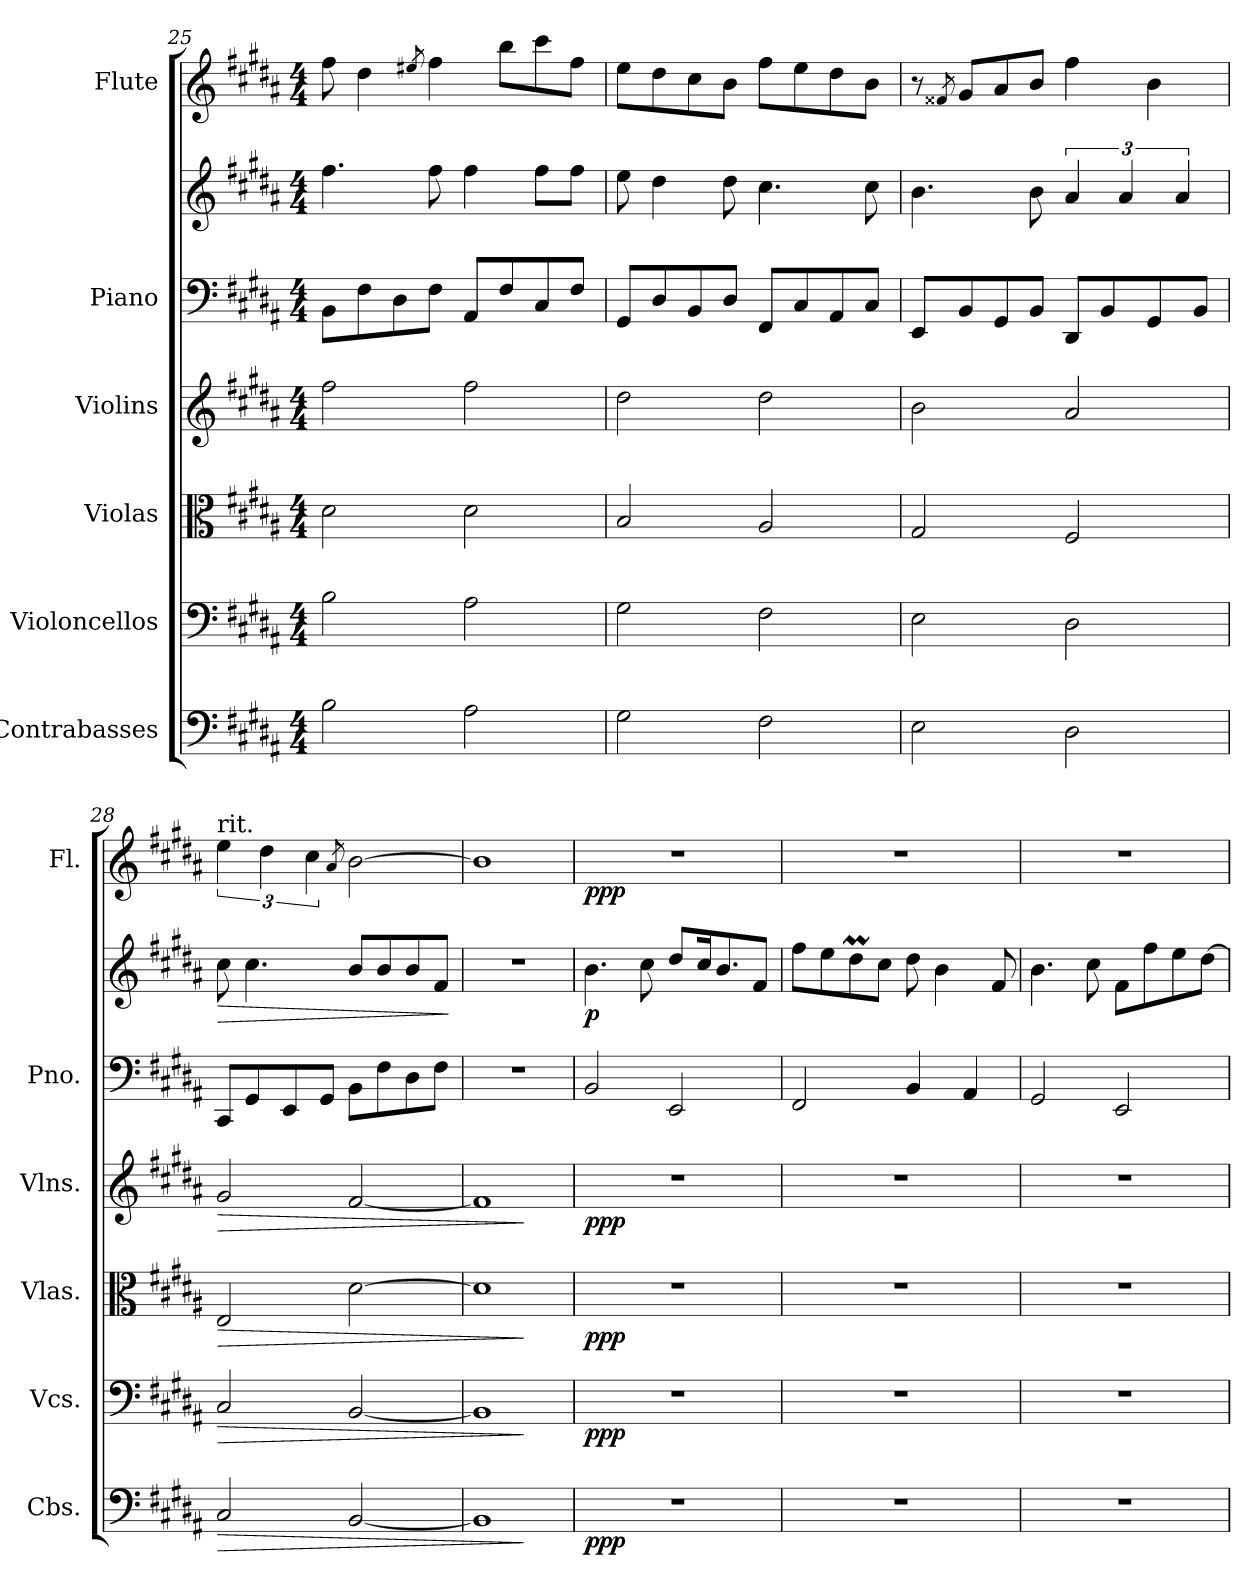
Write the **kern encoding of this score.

**kern	**dynam	**kern	**dynam	**kern	**dynam	**kern	**dynam	**kern	**kern	**dynam	**kern	**dynam
*part6	*part6	*part5	*part5	*part4	*part4	*part3	*part3	*part2	*part2	*part2	*part1	*part1
*staff7	*staff7	*staff6	*staff6	*staff5	*staff5	*staff4	*staff4	*staff3	*staff2	*staff2/3	*staff1	*staff1
*I"Contrabasses	*	*I"Violoncellos	*	*I"Violas	*	*I"Violins	*	*I"Piano	*	*	*I"Flute	*
*I'Cbs.	*	*I'Vcs.	*	*I'Vlas.	*	*I'Vlns.	*	*I'Pno.	*	*	*I'Fl.	*
!!LO:PB:g=z
*clefF4	*	*clefF4	*	*clefC3	*	*clefG2	*	*clefF4	*clefG2	*	*clefG2	*
*ITrd7c12	*	*	*	*	*	*	*	*	*	*	*	*
*k[f#c#g#d#a#]	*	*k[f#c#g#d#a#]	*	*k[f#c#g#d#a#]	*	*k[f#c#g#d#a#]	*	*k[f#c#g#d#a#]	*k[f#c#g#d#a#]	*	*k[f#c#g#d#a#]	*
*M4/4	*	*M4/4	*	*M4/4	*	*M4/4	*	*M4/4	*M4/4	*	*M4/4	*
=25	=25	=25	=25	=25	=25	=25	=25	=25	=25	=25	=25	=25
2BB\	.	2B\	.	2d#\	.	2ff#\	.	8BB\L	4.ff#\	.	8ff#\	.
.	.	.	.	.	.	.	.	8F#\	.	.	4dd#\	.
.	.	.	.	.	.	.	.	8D#\	.	.	.	.
.	.	.	.	.	.	.	.	.	.	.	8qee#X/	.
.	.	.	.	.	.	.	.	8F#\J	8ff#\	.	4ff#\	.
2AA#\	.	2A#\	.	2d#\	.	2ff#\	.	8AA#/L	4ff#\	.	.	.
.	.	.	.	.	.	.	.	8F#/	.	.	8bb\L	.
.	.	.	.	.	.	.	.	8C#/	8ff#\L	.	8ccc#\	.
.	.	.	.	.	.	.	.	8F#/J	8ff#\J	.	8ff#\J	.
=26	=26	=26	=26	=26	=26	=26	=26	=26	=26	=26	=26	=26
2GG#\	.	2G#\	.	2B/	.	2dd#\	.	8GG#/L	8ee\	.	8ee\L	.
.	.	.	.	.	.	.	.	8D#/	4dd#\	.	8dd#\	.
.	.	.	.	.	.	.	.	8BB/	.	.	8cc#\	.
.	.	.	.	.	.	.	.	8D#/J	8dd#\	.	8b\J	.
2FF#\	.	2F#\	.	2A#/	.	2dd#\	.	8FF#/L	4.cc#\	.	8ff#\L	.
.	.	.	.	.	.	.	.	8C#/	.	.	8ee\	.
.	.	.	.	.	.	.	.	8AA#/	.	.	8dd#\	.
.	.	.	.	.	.	.	.	8C#/J	8cc#\	.	8b\J	.
=27	=27	=27	=27	=27	=27	=27	=27	=27	=27	=27	=27	=27
2EE\	.	2E\	.	2G#/	.	2b\	.	8EE/L	4.b\	.	8r	.
.	.	.	.	.	.	.	.	.	.	.	8qf##X/	.
.	.	.	.	.	.	.	.	8BB/	.	.	8g#/L	.
.	.	.	.	.	.	.	.	8GG#/	.	.	8a#/	.
.	.	.	.	.	.	.	.	8BB/J	8b\	.	8b/J	.
2DD#\	.	2D#\	.	2F#/	.	2a#/	.	8DD#/L	6a#/	.	4ff#\	.
.	.	.	.	.	.	.	.	8BB/	.	.	.	.
.	.	.	.	.	.	.	.	.	6a#/	.	.	.
.	.	.	.	.	.	.	.	8GG#/	.	.	4b\	.
.	.	.	.	.	.	.	.	.	6a#/	.	.	.
.	.	.	.	.	.	.	.	8BB/J	.	.	.	.
=28	=28	=28	=28	=28	=28	=28	=28	=28	=28	=28	=28	=28
!	!	!	!	!	!	!	!	!	!	!	!LO:TX:a:t=rit.	!
!	!LO:HP:b	!	!LO:HP:b	!	!LO:HP:b	!	!LO:HP:b	!	!	!LO:HP:b	!	!
2CC#/	>	2C#/	>	2E/	>	2g#/	>	8CC#/L	8cc#\	>	6ee\	.
.	.	.	.	.	.	.	.	8GG#/	4.cc#\	.	.	.
.	.	.	.	.	.	.	.	.	.	.	6dd#\	.
.	.	.	.	.	.	.	.	8EE/	.	.	.	.
.	.	.	.	.	.	.	.	.	.	.	6cc#\	.
.	.	.	.	.	.	.	.	8GG#/J	.	.	.	.
.	.	.	.	.	.	.	.	.	.	.	8qa#/	.
[2BBB/	.	[2BB/	.	[2d#\	.	[2f#/	.	8BB\L	8b/L	.	[2b\	.
.	.	.	.	.	.	.	.	8F#\	8b/	.	.	.
.	.	.	.	.	.	.	.	8D#\	8b/	.	.	.
.	.	.	.	.	.	.	.	8F#\J	8f#/J	.	.	.
.	.	.	.	.	.	.	.	.	.	]	.	.
!!LO:LB:g=z
=29	=29	=29	=29	=29	=29	=29	=29	=29	=29	=29	=29	=29
1BBB]	.	1BB]	.	1d#]	.	1f#]	.	1r	1r	.	1b]	.
.	]	.	]	.	]	.	]	.	.	.	.	.
=30	=30	=30	=30	=30	=30	=30	=30	=30	=30	=30	=30	=30
!	!LO:DY:b	!	!LO:DY:b	!	!LO:DY:b	!	!LO:DY:b	!	!	!LO:DY:b	!	!LO:DY:b
1r	ppp	1r	ppp	1r	ppp	1r	ppp	2BB/	4.b\	p	1r	ppp
.	.	.	.	.	.	.	.	.	8cc#\	.	.	.
.	.	.	.	.	.	.	.	2EE/	8dd#/L	.	.	.
.	.	.	.	.	.	.	.	.	16cc#/K	.	.	.
.	.	.	.	.	.	.	.	.	8.b/	.	.	.
.	.	.	.	.	.	.	.	.	8f#/J	.	.	.
=31	=31	=31	=31	=31	=31	=31	=31	=31	=31	=31	=31	=31
1r	.	1r	.	1r	.	1r	.	2FF#/	8ff#\L	.	1r	.
.	.	.	.	.	.	.	.	.	8ee\	.	.	.
.	.	.	.	.	.	.	.	.	8dd#m\	.	.	.
.	.	.	.	.	.	.	.	.	8cc#\J	.	.	.
.	.	.	.	.	.	.	.	4BB/	8dd#\	.	.	.
.	.	.	.	.	.	.	.	.	4b\	.	.	.
.	.	.	.	.	.	.	.	4AA#/	.	.	.	.
.	.	.	.	.	.	.	.	.	8f#/	.	.	.
=32	=32	=32	=32	=32	=32	=32	=32	=32	=32	=32	=32	=32
1r	.	1r	.	1r	.	1r	.	2GG#/	4.b\	.	1r	.
.	.	.	.	.	.	.	.	.	8cc#\	.	.	.
.	.	.	.	.	.	.	.	2EE/	8f#\L	.	.	.
.	.	.	.	.	.	.	.	.	8ff#\	.	.	.
.	.	.	.	.	.	.	.	.	8ee\	.	.	.
.	.	.	.	.	.	.	.	.	[8dd#\J	.	.	.
=	=	=	=	=	=	=	=	=	=	=	=	=
*-	*-	*-	*-	*-	*-	*-	*-	*-	*-	*-	*-	*-
